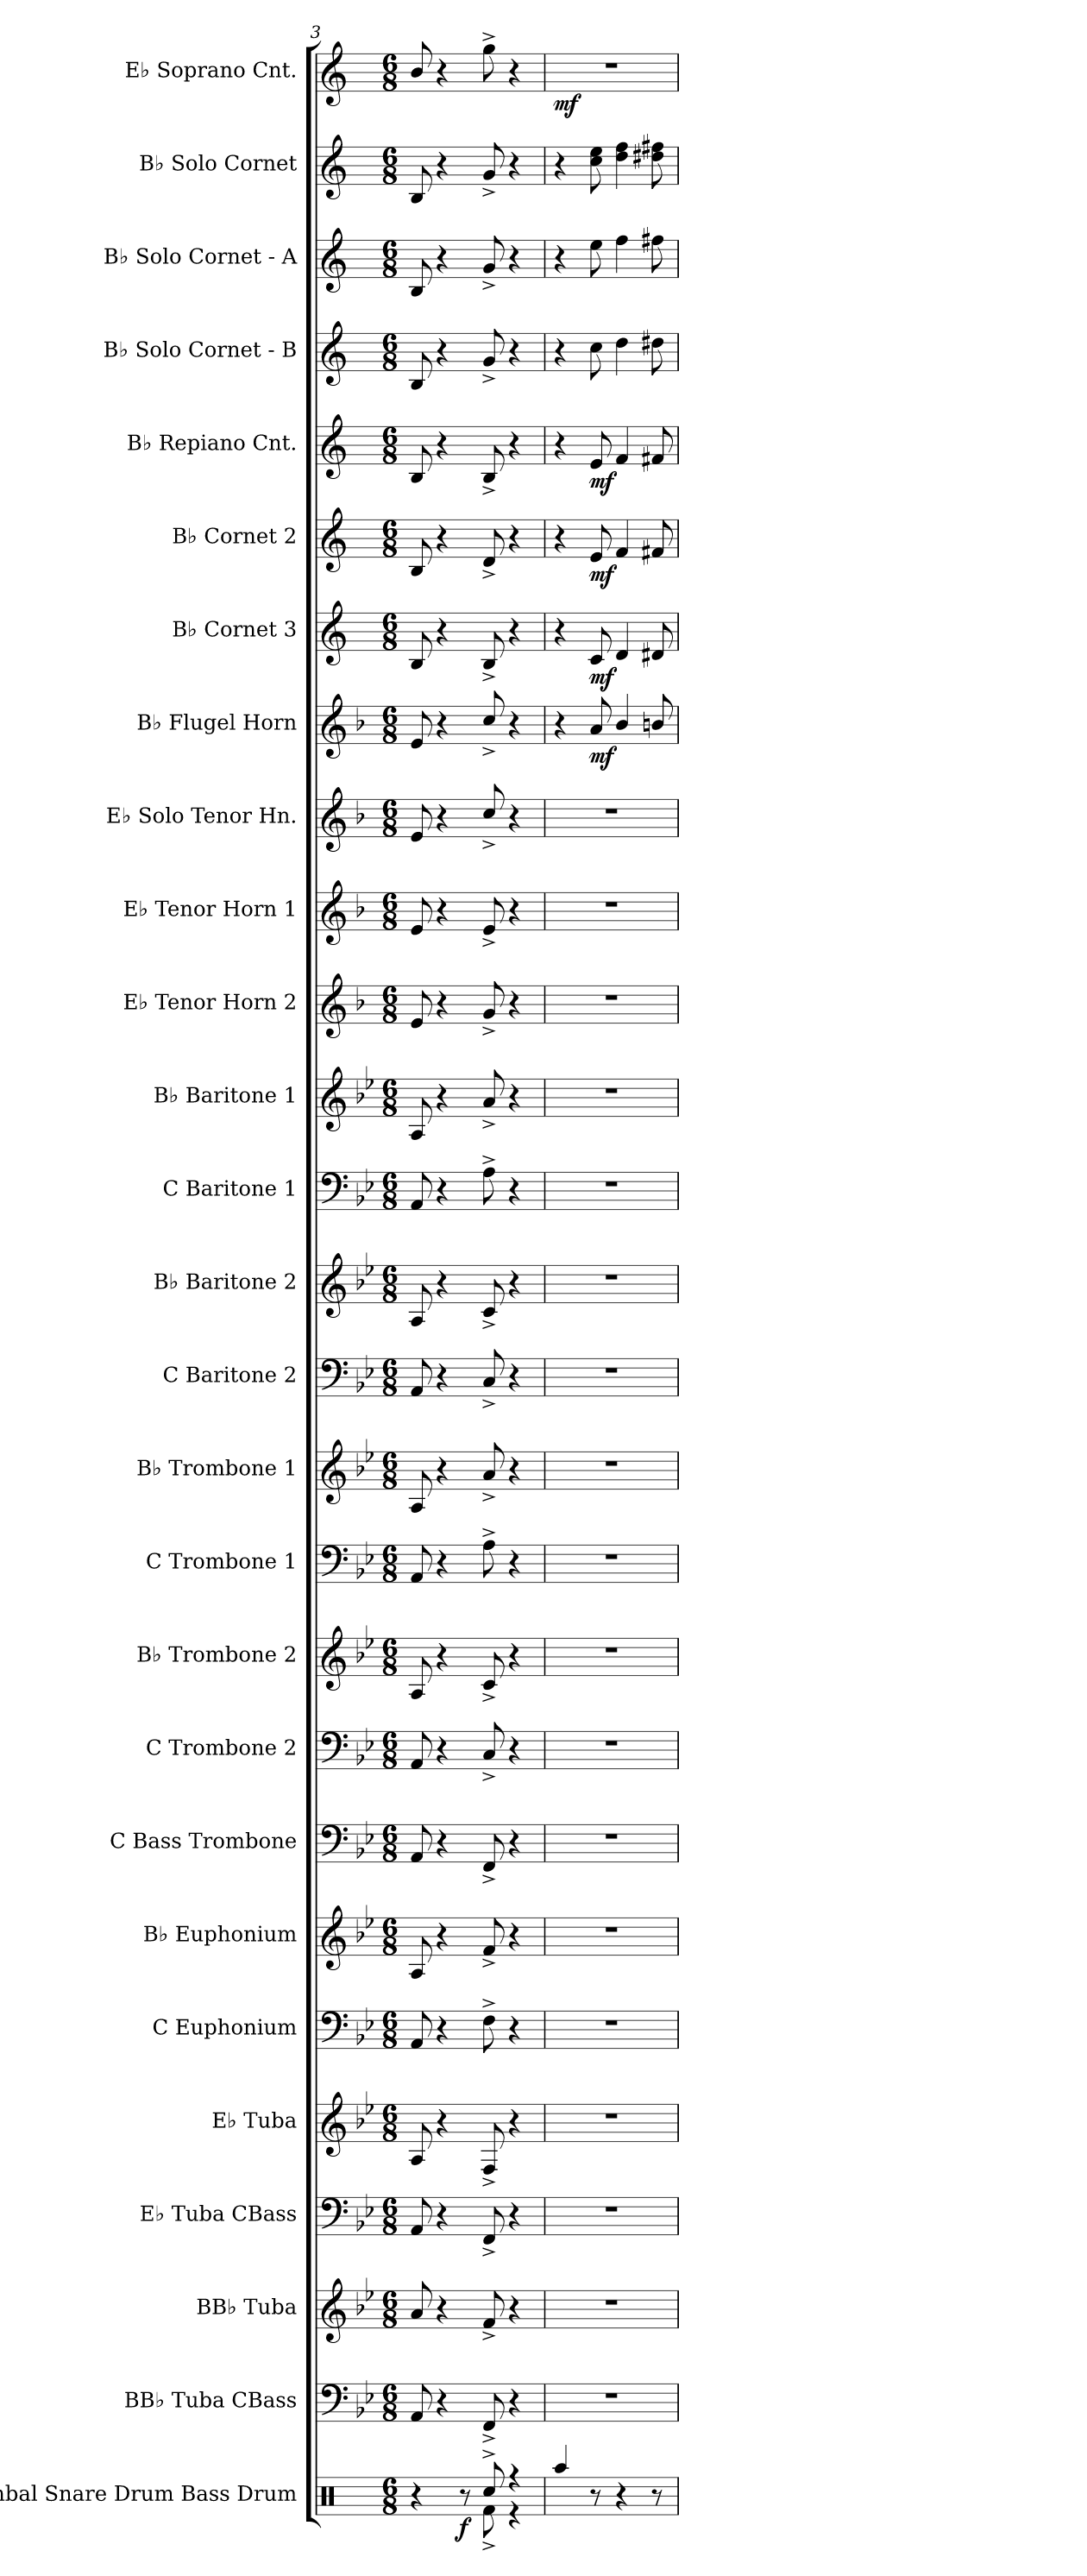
**kern	**dynam	**kern	**kern	**kern	**kern	**kern	**kern	**kern	**kern	**kern	**kern	**kern	**kern	**kern	**kern	**kern	**kern	**kern	**kern	**kern	**dynam	**kern	**dynam	**kern	**dynam	**kern	**dynam	**kern	**dynam	**kern	**dynam	**kern	**dynam	**kern	**dynam
*part27	*part27	*part26	*part25	*part24	*part23	*part22	*part21	*part20	*part19	*part18	*part17	*part16	*part15	*part14	*part13	*part12	*part11	*part10	*part9	*part8	*part8	*part7	*part7	*part6	*part6	*part5	*part5	*part4	*part4	*part3	*part3	*part2	*part2	*part1	*part1
*staff27	*staff27	*staff26	*staff25	*staff24	*staff23	*staff22	*staff21	*staff20	*staff19	*staff18	*staff17	*staff16	*staff15	*staff14	*staff13	*staff12	*staff11	*staff10	*staff9	*staff8	*staff8	*staff7	*staff7	*staff6	*staff6	*staff5	*staff5	*staff4	*staff4	*staff3	*staff3	*staff2	*staff2	*staff1	*staff1
*I"Cymbal Snare Drum Bass Drum	*	*I"BB♭ Tuba CBass	*I"BB♭ Tuba	*I"E♭ Tuba CBass	*I"E♭ Tuba	*I"C Euphonium	*I"B♭ Euphonium	*I"C Bass Trombone	*I"C Trombone 2	*I"B♭ Trombone 2	*I"C Trombone 1	*I"B♭ Trombone 1	*I"C Baritone 2	*I"B♭ Baritone 2	*I"C Baritone 1	*I"B♭ Baritone 1	*I"E♭ Tenor Horn 2	*I"E♭ Tenor Horn 1	*I"E♭ Solo Tenor Hn.	*I"B♭ Flugel Horn	*	*I"B♭ Cornet 3	*	*I"B♭ Cornet 2	*	*I"B♭ Repiano Cnt.	*	*I"B♭ Solo Cornet - B	*	*I"B♭ Solo Cornet - A	*	*I"B♭ Solo Cornet	*	*I"E♭ Soprano Cnt.	*
*I'Cym. S.D. B.D.	*	*	*I'BB♭ Tba.	*	*I'E♭ Tba.	*I'C Euph.	*I'B♭ Euph.	*I'C Bs. Tbn.	*I'C Tbn. 2	*I'B♭ Tbn. 2	*I'C Tbn. 1	*I'B♭ Tbn. 1	*I'C Bar. 2	*I'B♭ Bar. 2	*I'C Bar. 1	*I'B♭ Bar. 1	*I'E♭ Hn. 2	*I'E♭ Hn. 1	*I'E♭ Solo Hn.	*I'B♭ Flg. Hn.	*	*I'B♭ Cnt. 3	*	*I'B♭ Cnt. 2	*	*I'B♭ Rep. Cnt.	*	*I'B♭ Solo Cnt. - B	*	*I'B♭ Solo Cnt. - A	*	*I'B♭ Solo Cnt.	*	*I'E♭ Sop. Cnt.	*
*clefX	*	*clefF4	*clefG2	*clefF4	*clefG2	*clefF4	*clefG2	*clefF4	*clefF4	*clefG2	*clefF4	*clefG2	*clefF4	*clefG2	*clefF4	*clefG2	*clefG2	*clefG2	*clefG2	*clefG2	*	*clefG2	*	*clefG2	*	*clefG2	*	*clefG2	*	*clefG2	*	*clefG2	*	*clefG2	*
*	*	*	*ITrd14c24	*	*ITrd7c12	*	*ITrd7c12	*	*	*ITrd7c12	*	*ITrd7c12	*	*ITrd4c7	*	*ITrd4c7	*ITrd4c7	*ITrd4c7	*ITrd4c7	*ITrd4c7	*	*ITrd1c2	*	*ITrd1c2	*	*ITrd1c2	*	*ITrd1c2	*	*ITrd1c2	*	*ITrd1c2	*	*ITrd1c2	*
*k[]	*	*k[b-e-]	*k[b-e-]	*k[b-e-]	*k[b-e-]	*k[b-e-]	*k[b-e-]	*k[b-e-]	*k[b-e-]	*k[b-e-]	*k[b-e-]	*k[b-e-]	*k[b-e-]	*k[b-e-a-]	*k[b-e-]	*k[b-e-a-]	*k[b-e-]	*k[b-e-]	*k[b-e-]	*k[b-e-]	*	*k[b-e-]	*	*k[b-e-]	*	*k[b-e-]	*	*k[b-e-]	*	*k[b-e-]	*	*k[b-e-]	*	*k[b-e-]	*
*M6/8	*	*M6/8	*M6/8	*M6/8	*M6/8	*M6/8	*M6/8	*M6/8	*M6/8	*M6/8	*M6/8	*M6/8	*M6/8	*M6/8	*M6/8	*M6/8	*M6/8	*M6/8	*M6/8	*M6/8	*	*M6/8	*	*M6/8	*	*M6/8	*	*M6/8	*	*M6/8	*	*M6/8	*	*M6/8	*
=3	=3	=3	=3	=3	=3	=3	=3	=3	=3	=3	=3	=3	=3	=3	=3	=3	=3	=3	=3	=3	=3	=3	=3	=3	=3	=3	=3	=3	=3	=3	=3	=3	=3	=3	=3
*^	*	*	*	*	*	*	*	*	*	*	*	*	*	*	*	*	*	*	*	*	*	*	*	*	*	*	*	*	*	*	*	*	*	*	*
4r	4.ryy	.	8AA/	8AA/	8AA/	8AA/	8AA/	8AA/	8AA/	8AA/	8AA/	8AA/	8AA/	8AA/	8D/	8AA/	8D/	8A/	8A/	8A/	8A/	.	8A/	.	8A/	.	8A/	.	8A/	.	8A/	.	8A/	.	8a/	.
.	.	.	4r	4r	4r	4r	4r	4r	4r	4r	4r	4r	4r	4r	4r	4r	4r	4r	4r	4r	4r	.	4r	.	4r	.	4r	.	4r	.	4r	.	4r	.	4r	.
!	!	!LO:DY:b	!	!	!	!	!	!	!	!	!	!	!	!	!	!	!	!	!	!	!	!	!	!	!	!	!	!	!	!	!	!	!	!	!	!
8r	.	f	.	.	.	.	.	.	.	.	.	.	.	.	.	.	.	.	.	.	.	.	.	.	.	.	.	.	.	.	.	.	.	.	.	.
8Rcc^/	8Rf^\	.	8FF^/	8FF^/	8FF^/	8FF^/	8F^\	8F^/	8FF^/	8C^/	8C^/	8A^\	8A^/	8C^/	8F^/	8A^\	8d^/	8c^/	8A^/	8f^/	8f^/	.	8A^/	.	8c^/	.	8A^/	.	8f^/	.	8f^/	.	8f^/	.	8ff^\	.
4r	4r	.	4r	4r	4r	4r	4r	4r	4r	4r	4r	4r	4r	4r	4r	4r	4r	4r	4r	4r	4r	.	4r	.	4r	.	4r	.	4r	.	4r	.	4r	.	4r	.
=4	=4	=4	=4	=4	=4	=4	=4	=4	=4	=4	=4	=4	=4	=4	=4	=4	=4	=4	=4	=4	=4	=4	=4	=4	=4	=4	=4	=4	=4	=4	=4	=4	=4	=4	=4	=4
!	!	!	!	!	!	!	!	!	!	!	!	!	!	!	!	!	!	!	!	!	!	!	!	!	!	!	!	!	!	!	!	!	!	!	!	!LO:DY:b
*v	*v	*	*	*	*	*	*	*	*	*	*	*	*	*	*	*	*	*	*	*	*	*	*	*	*	*	*	*	*	*	*	*	*	*	*	*
4Raa/	.	2.r	2.r	2.r	2.r	2.r	2.r	2.r	2.r	2.r	2.r	2.r	2.r	2.r	2.r	2.r	2.r	2.r	2.r	4r	.	4r	.	4r	.	4r	.	4r	.	4r	.	4r	.	2.r	mf
!	!	!	!	!	!	!	!	!	!	!	!	!	!	!	!	!	!	!	!	!	!LO:DY:b	!	!LO:DY:b	!	!LO:DY:b	!	!LO:DY:b	!	!LO:DY:b	!	!	!	!	!	!
!	!	!	!	!	!	!	!	!	!	!	!	!	!	!	!	!	!	!	!	!	!	!	!	!	!	!	!	!	!LO:DY:n=1:b	!	!LO:DY:b	!	!	!	!
!	!	!	!	!	!	!	!	!	!	!	!	!	!	!	!	!	!	!	!	!	!	!	!	!	!	!	!	!	!	!	!LO:DY:n=1:b	!	!LO:DY:b	!	!
!	!	!	!	!	!	!	!	!	!	!	!	!	!	!	!	!	!	!	!	!	!	!	!	!	!	!	!	!	!	!	!	!	!LO:DY:n=1:b	!	!
8r	.	.	.	.	.	.	.	.	.	.	.	.	.	.	.	.	.	.	.	8d/	mf	8B-/	mf	8d/	mf	8d/	mf	8b-\	mf mf	8dd\	mf mf	8b-\ 8dd\	mf mf	.	.
4r	.	.	.	.	.	.	.	.	.	.	.	.	.	.	.	.	.	.	.	4e-/	.	4c/	.	4e-/	.	4e-/	.	4cc\	.	4ee-\	.	4cc\ 4ee-\	.	.	.
8r	.	.	.	.	.	.	.	.	.	.	.	.	.	.	.	.	.	.	.	8en/	.	8c#X/	.	8en/	.	8en/	.	8cc#X\	.	8een\	.	8cc#X\ 8een\	.	.	.
=	=	=	=	=	=	=	=	=	=	=	=	=	=	=	=	=	=	=	=	=	=	=	=	=	=	=	=	=	=	=	=	=	=	=	=
*-	*-	*-	*-	*-	*-	*-	*-	*-	*-	*-	*-	*-	*-	*-	*-	*-	*-	*-	*-	*-	*-	*-	*-	*-	*-	*-	*-	*-	*-	*-	*-	*-	*-	*-	*-
